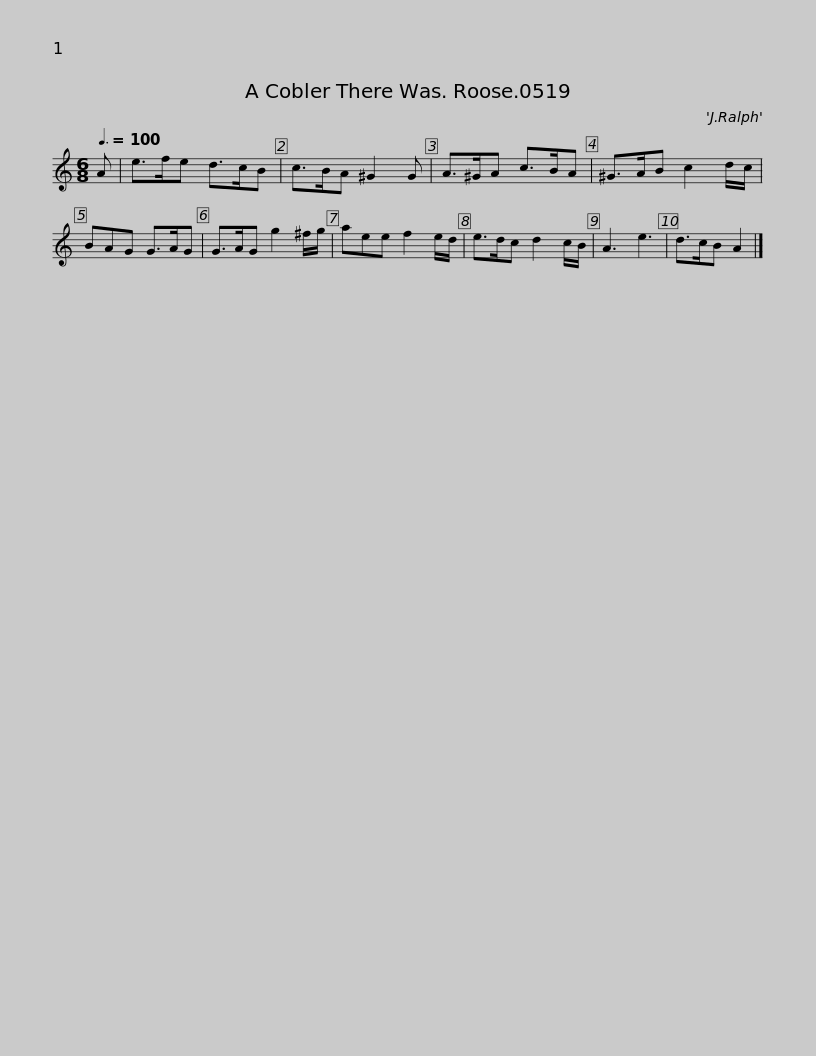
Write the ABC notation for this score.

X:1
L:1/8
Q:3/8=100
M:6/8
I:linebreak $
K:C
V:1 treble
V:1
 A | e>fe d>cB | c>BA ^G2 G | A>^GA c>BA | ^G>AB c2 d/c/ | %5
 BAG G>AG | G>AG g2 ^f/g/ |$ aee f2 e/d/ | e>dc d2 c/B/ | A3 e3 | %10
 d>cB A2 |] %11
